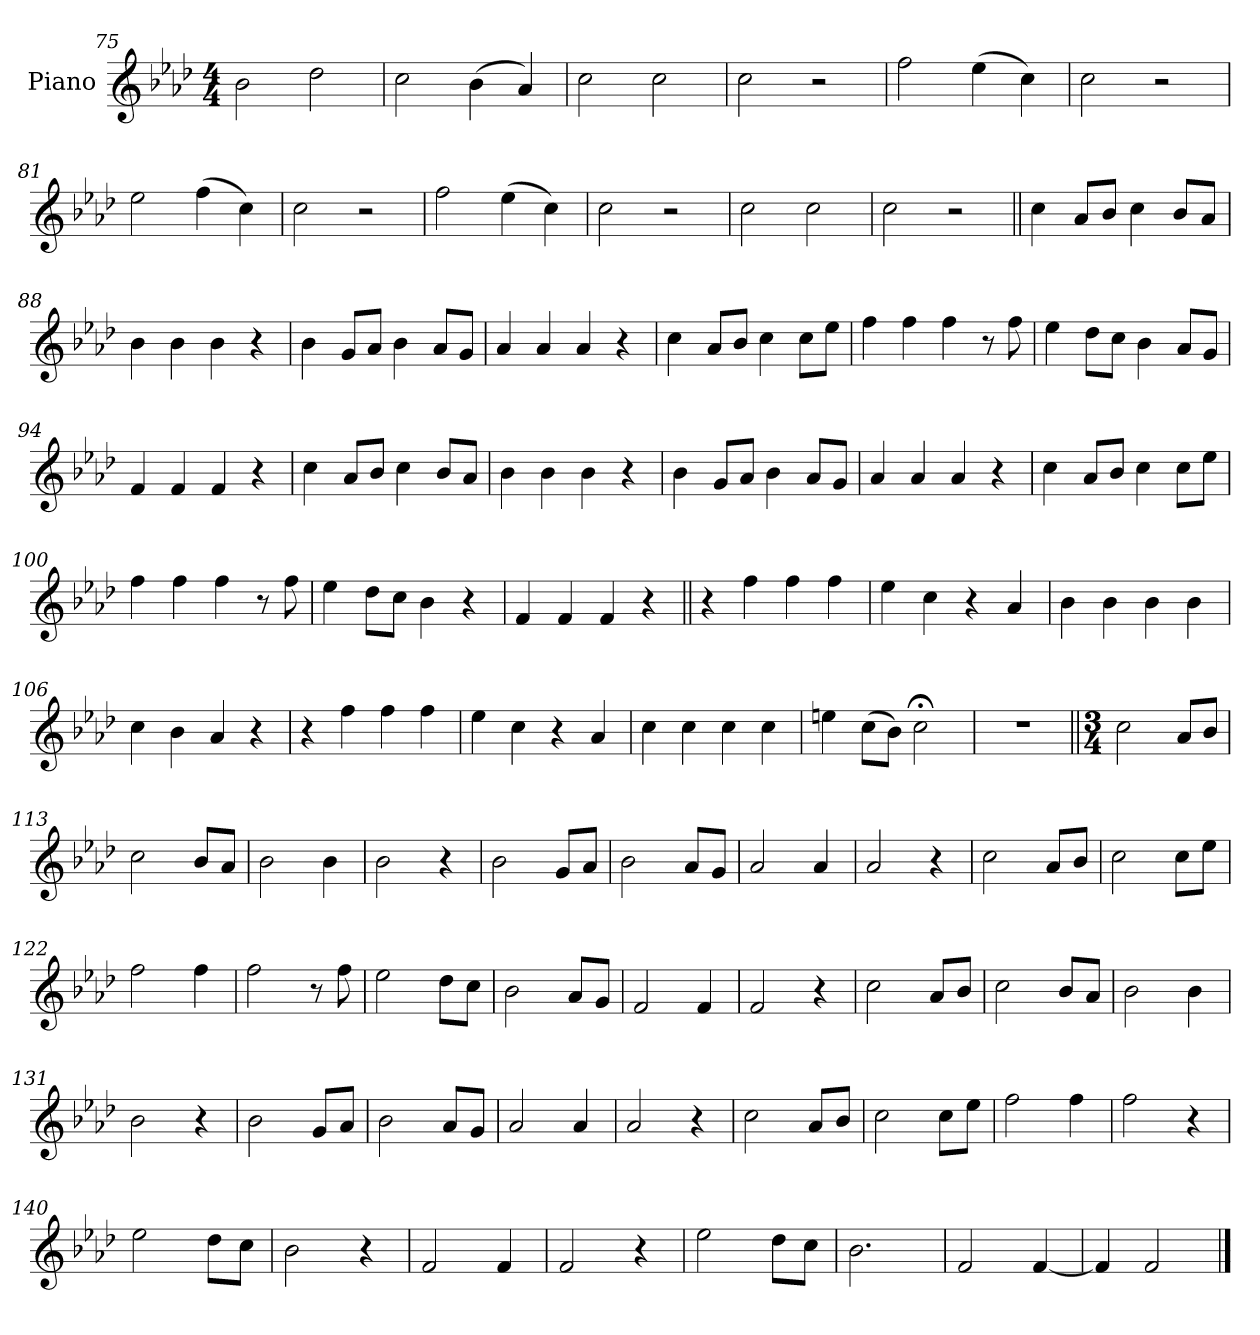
**kern
*part1
*staff1
*I"Piano
*I'Pno.
*clefG2
*k[b-e-a-d-]
*M4/4
=75
2b-
2dd-
=76
2cc
(>4b-
4a-)
=77
2cc
2cc
=78
2cc
2r
=79
2ff
(>4ee-
4cc)
=80
2cc
2r
=81
2ee-
(>4ff
4cc)
=82
2cc
2r
=83
2ff
(>4ee-
4cc)
=84
2cc
2r
=85
2cc
2cc
=86
2cc
2r
=87||
4cc
8a-L
8b-J
4cc
8b-L
8a-J
=88
4b-
4b-
4b-
4r
=89
4b-
8gL
8a-J
4b-
8a-L
8gJ
=90
4a-
4a-
4a-
4r
=91
4cc
8a-L
8b-J
4cc
8ccL
8ee-J
=92
4ff
4ff
4ff
8r
8ff
=93
4ee-
8dd-L
8ccJ
4b-
8a-L
8gJ
=94
4f
4f
4f
4r
=95
4cc
8a-L
8b-J
4cc
8b-L
8a-J
=96
4b-
4b-
4b-
4r
=97
4b-
8gL
8a-J
4b-
8a-L
8gJ
=98
4a-
4a-
4a-
4r
=99
4cc
8a-L
8b-J
4cc
8ccL
8ee-J
=100
4ff
4ff
4ff
8r
8ff
=101
4ee-
8dd-L
8ccJ
4b-
4r
=102
4f
4f
4f
4r
=103||
4r
4ff
4ff
4ff
=104
4ee-
4cc
4r
4a-
=105
4b-
4b-
4b-
4b-
=106
4cc
4b-
4a-
4r
=107
4r
4ff
4ff
4ff
=108
4ee-
4cc
4r
4a-
=109
4cc
4cc
4cc
4cc
=110
4een
(>8ccL
8b-J)
2cc;<
=111
1r
=112||
*M3/4
2cc
8a-L
8b-J
=113
2cc
8b-L
8a-J
=114
2b-
4b-
=115
2b-
4r
=116
2b-
8gL
8a-J
=117
2b-
8a-L
8gJ
=118
2a-
4a-
=119
2a-
4r
=120
2cc
8a-L
8b-J
=121
2cc
8ccL
8ee-J
=122
2ff
4ff
=123
2ff
8r
8ff
=124
2ee-
8dd-L
8ccJ
=125
2b-
8a-L
8gJ
=126
2f
4f
=127
2f
4r
=128
2cc
8a-L
8b-J
=129
2cc
8b-L
8a-J
=130
2b-
4b-
=131
2b-
4r
=132
2b-
8gL
8a-J
=133
2b-
8a-L
8gJ
=134
2a-
4a-
=135
2a-
4r
=136
2cc
8a-L
8b-J
=137
2cc
8ccL
8ee-J
=138
2ff
4ff
=139
2ff
4r
=140
2ee-
8dd-L
8ccJ
=141
2b-
4r
=142
2f
4f
=143
2f
4r
=144
2ee-
8dd-L
8ccJ
=145
2.b-
=146
2f
[4f
=147
4f]
2f
==
*-
